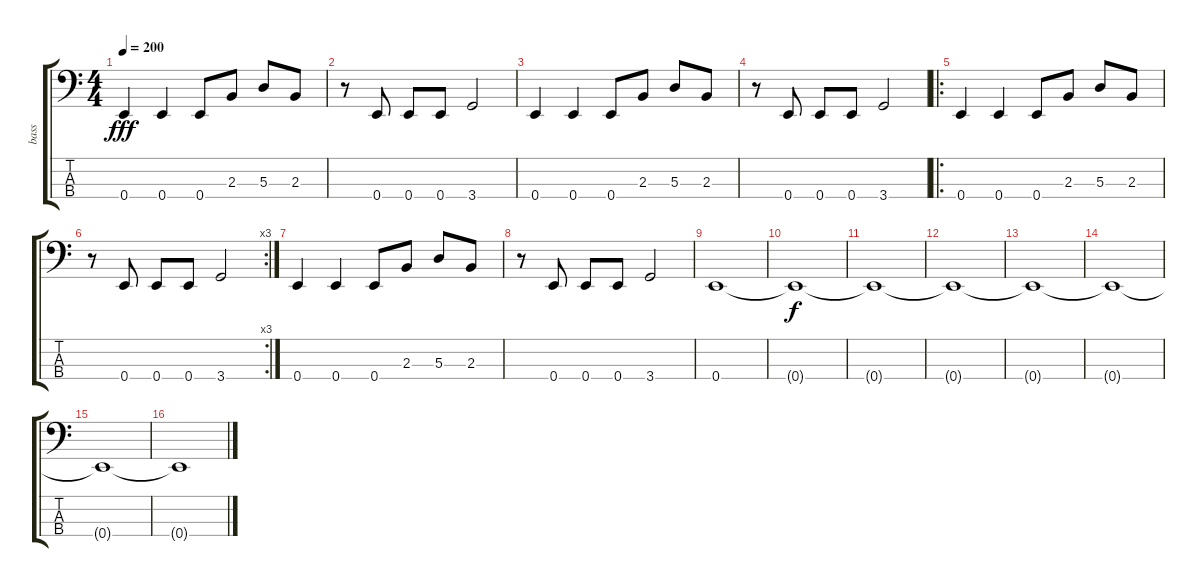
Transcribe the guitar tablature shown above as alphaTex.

\track ("bass" "bass") {instrument electricbassfinger}
\staff {score tabs}
\tuning (G2 D2 A1 E1) {hide}
\ts (4 4)
\tempo 200
\clef f4
\ks c
0.4.4{dy fff} 0.4.4 0.4.8 2.3.8 5.3.8 2.3.8 |
r.8 0.4.8 0.4.8 0.4.8 3.4.2 |
0.4.4 0.4.4 0.4.8 2.3.8 5.3.8 2.3.8 |
r.8 0.4.8 0.4.8 0.4.8 3.4.2 |
\ro
0.4.4 0.4.4 0.4.8 2.3.8 5.3.8 2.3.8 |
\rc 3
r.8 0.4.8 0.4.8 0.4.8 3.4.2 |
0.4.4 0.4.4 0.4.8 2.3.8 5.3.8 2.3.8 |
r.8 0.4.8 0.4.8 0.4.8 3.4.2 |
0.4.1 |
0.4{t}.1{dy f} |
0.4{t}.1 |
0.4{t}.1 |
0.4{t}.1 |
0.4{t}.1 |
0.4{t}.1 |
0.4{t}.1
